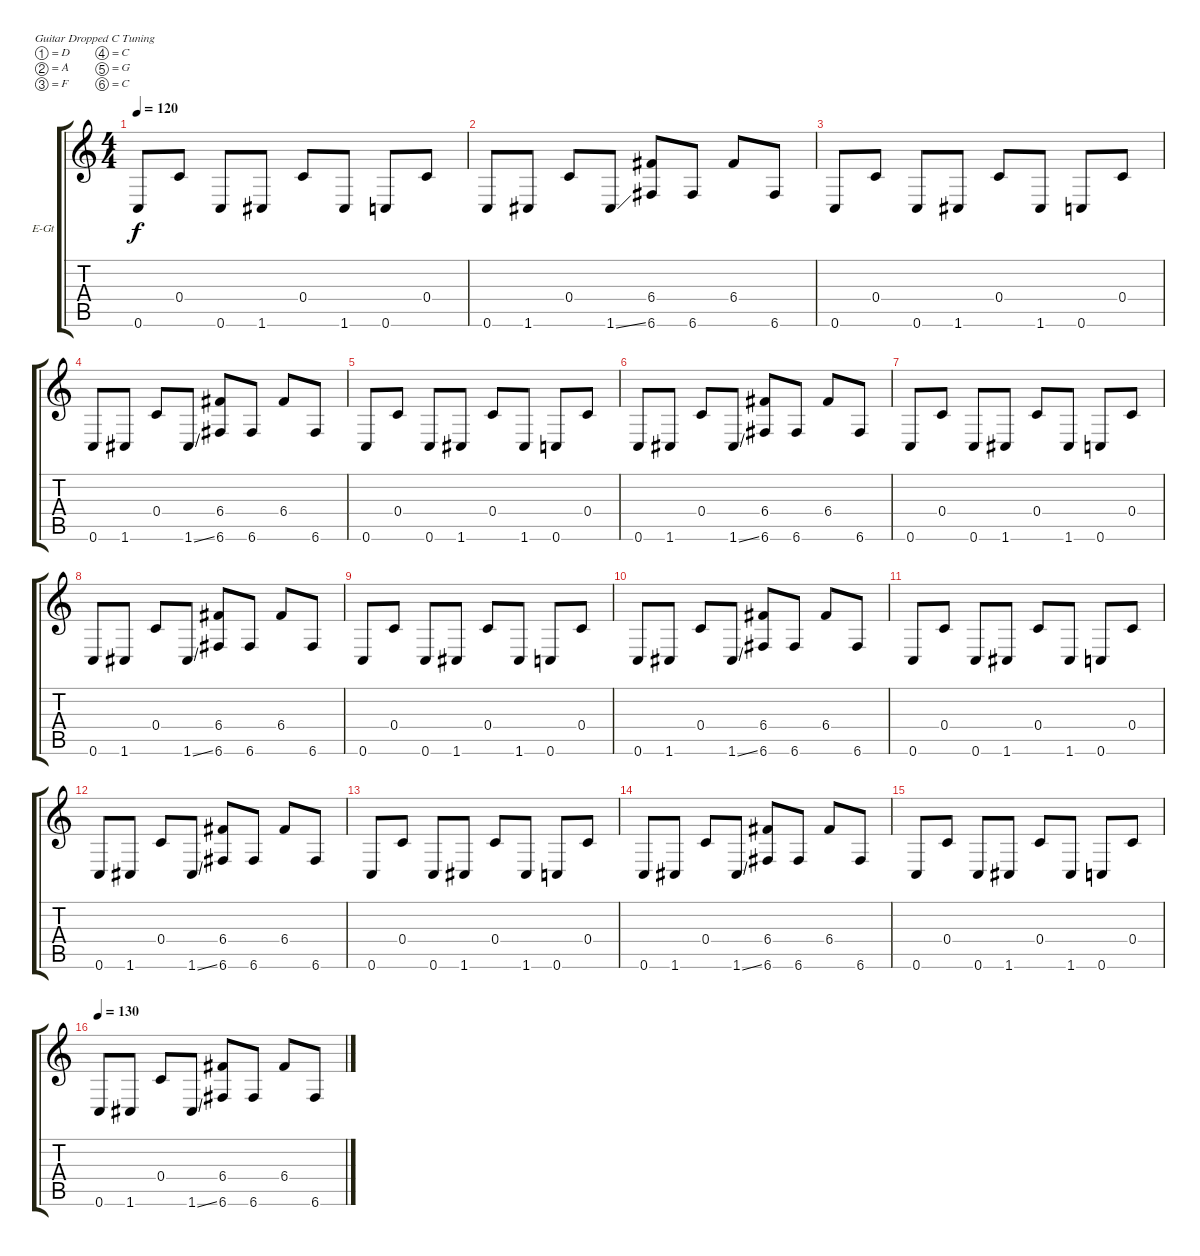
\bracketExtendMode groupsimilarinstruments
\firstSystemTrackNameOrientation horizontal
\otherSystemsTrackNameOrientation horizontal
\track ("Guitar 2 Clean" "E-Gt") {instrument electricguitarclean}
\staff {score tabs}
\tuning (D4 A3 F3 C3 G2 C2)
\ts (4 4)
\tempo 120
\clef g2
\ks c
0.6.8{dy f} 0.4.8 0.6.8 1.6.8 0.4.8 1.6.8 0.6.8 0.4.8 |
0.6.8 1.6.8 0.4.8 1.6{ss}.8 (6.4 6.6).8 6.6.8 6.4.8 6.6.8 |
0.6.8 0.4.8 0.6.8 1.6.8 0.4.8 1.6.8 0.6.8 0.4.8 |
0.6.8 1.6.8 0.4.8 1.6{ss}.8 (6.4 6.6).8 6.6.8 6.4.8 6.6.8 |
0.6.8 0.4.8 0.6.8 1.6.8 0.4.8 1.6.8 0.6.8 0.4.8 |
0.6.8 1.6.8 0.4.8 1.6{ss}.8 (6.4 6.6).8 6.6.8 6.4.8 6.6.8 |
0.6.8 0.4.8 0.6.8 1.6.8 0.4.8 1.6.8 0.6.8 0.4.8 |
0.6.8 1.6.8 0.4.8 1.6{ss}.8 (6.4 6.6).8 6.6.8 6.4.8 6.6.8 |
0.6.8 0.4.8 0.6.8 1.6.8 0.4.8 1.6.8 0.6.8 0.4.8 |
0.6.8 1.6.8 0.4.8 1.6{ss}.8 (6.4 6.6).8 6.6.8 6.4.8 6.6.8 |
0.6.8 0.4.8 0.6.8 1.6.8 0.4.8 1.6.8 0.6.8 0.4.8 |
0.6.8 1.6.8 0.4.8 1.6{ss}.8 (6.4 6.6).8 6.6.8 6.4.8 6.6.8 |
0.6.8 0.4.8 0.6.8 1.6.8 0.4.8 1.6.8 0.6.8 0.4.8 |
0.6.8 1.6.8 0.4.8 1.6{ss}.8 (6.4 6.6).8 6.6.8 6.4.8 6.6.8 |
0.6.8 0.4.8 0.6.8 1.6.8 0.4.8 1.6.8 0.6.8 0.4.8 |
\tempo 130
0.6.8 1.6.8 0.4.8 1.6{ss}.8 (6.4 6.6).8 6.6.8 6.4.8 6.6.8
